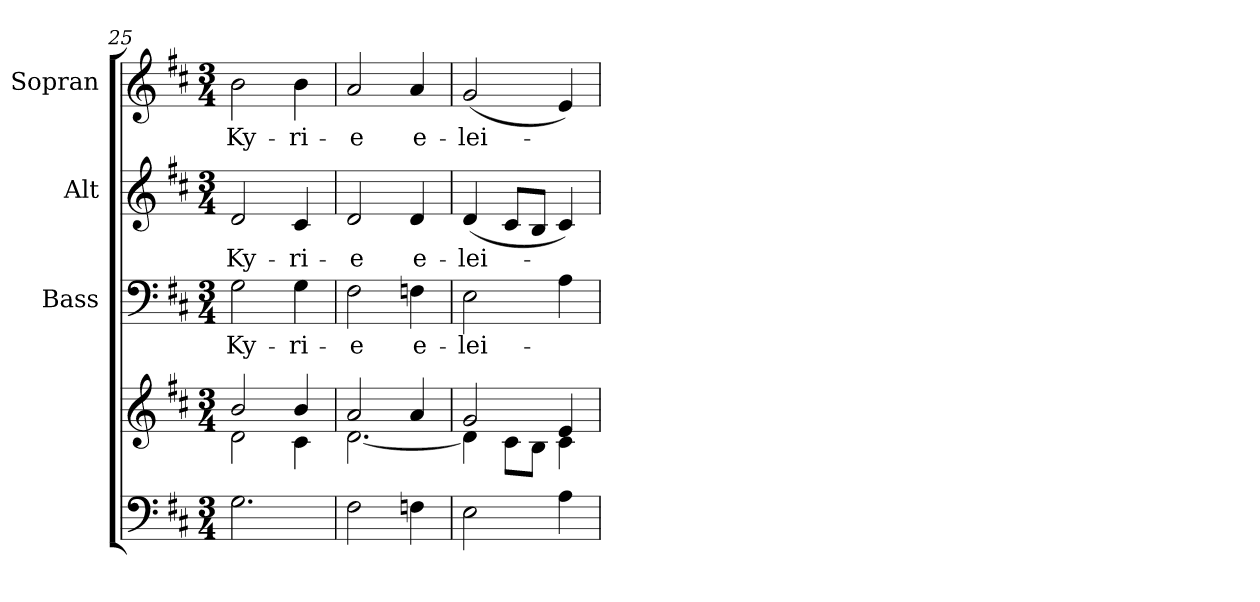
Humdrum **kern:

**kern	**kern	**kern	**text	**kern	**text	**kern	**text
*part4	*part4	*part3	*part3	*part2	*part2	*part1	*part1
*staff5	*staff4	*staff3	*staff3	*staff2	*staff2	*staff1	*staff1
*	*	*I"Bass	*	*I"Alt	*	*I"Sopran	*
*	*	*I'B.	*	*I'A.	*	*I'S.	*
*clefF4	*clefG2	*clefF4	*	*clefG2	*	*clefG2	*
*k[f#c#]	*k[f#c#]	*k[f#c#]	*	*k[f#c#]	*	*k[f#c#]	*
*D:	*D:	*D:	*	*D:	*	*D:	*
*M3/4	*M3/4	*M3/4	*	*M3/4	*	*M3/4	*
=25	=25	=25	=25	=25	=25	=25	=25
*	*^	*	*	*	*	*	*
!	!	!	!	!LO:LY:b	!	!LO:LY:b	!	!LO:LY:b
2.G\	2b/	2d\	2G\	Ky-	2d/	Ky-	2b\	Ky-
!	!	!	!	!LO:LY:b	!	!LO:LY:b	!	!LO:LY:b
.	4b/	4c#\	4G\	-ri-	4c#/	-ri-	4b\	-ri-
=26	=26	=26	=26	=26	=26	=26	=26	=26
!	!	!	!	!LO:LY:b	!	!LO:LY:b	!	!LO:LY:b
2F#\	2a/	[<2.d\	2F#\	-e	2d/	-e	2a/	-e
!	!	!	!	!LO:LY:b	!	!LO:LY:b	!	!LO:LY:b
4Fn\	4a/	.	4Fn\	e-	4d/	e-	4a/	e-
=27	=27	=27	=27	=27	=27	=27	=27	=27
!	!	!	!	!LO:LY:b	!	!LO:LY:b	!	!LO:LY:b
2E\	2g/	4d\]	2E\	-lei-	(<4d/	-lei-	(<2g/	-lei-
.	.	8c#\L	.	.	8c#/L	.	.	.
.	.	8B\J	.	.	8B/J	.	.	.
4A\	4e/	4c#\	4A\	.	4c#/)	.	4e/)	.
*	*v	*v	*	*	*	*	*	*
=	=	=	=	=	=	=	=
*-	*-	*-	*-	*-	*-	*-	*-
